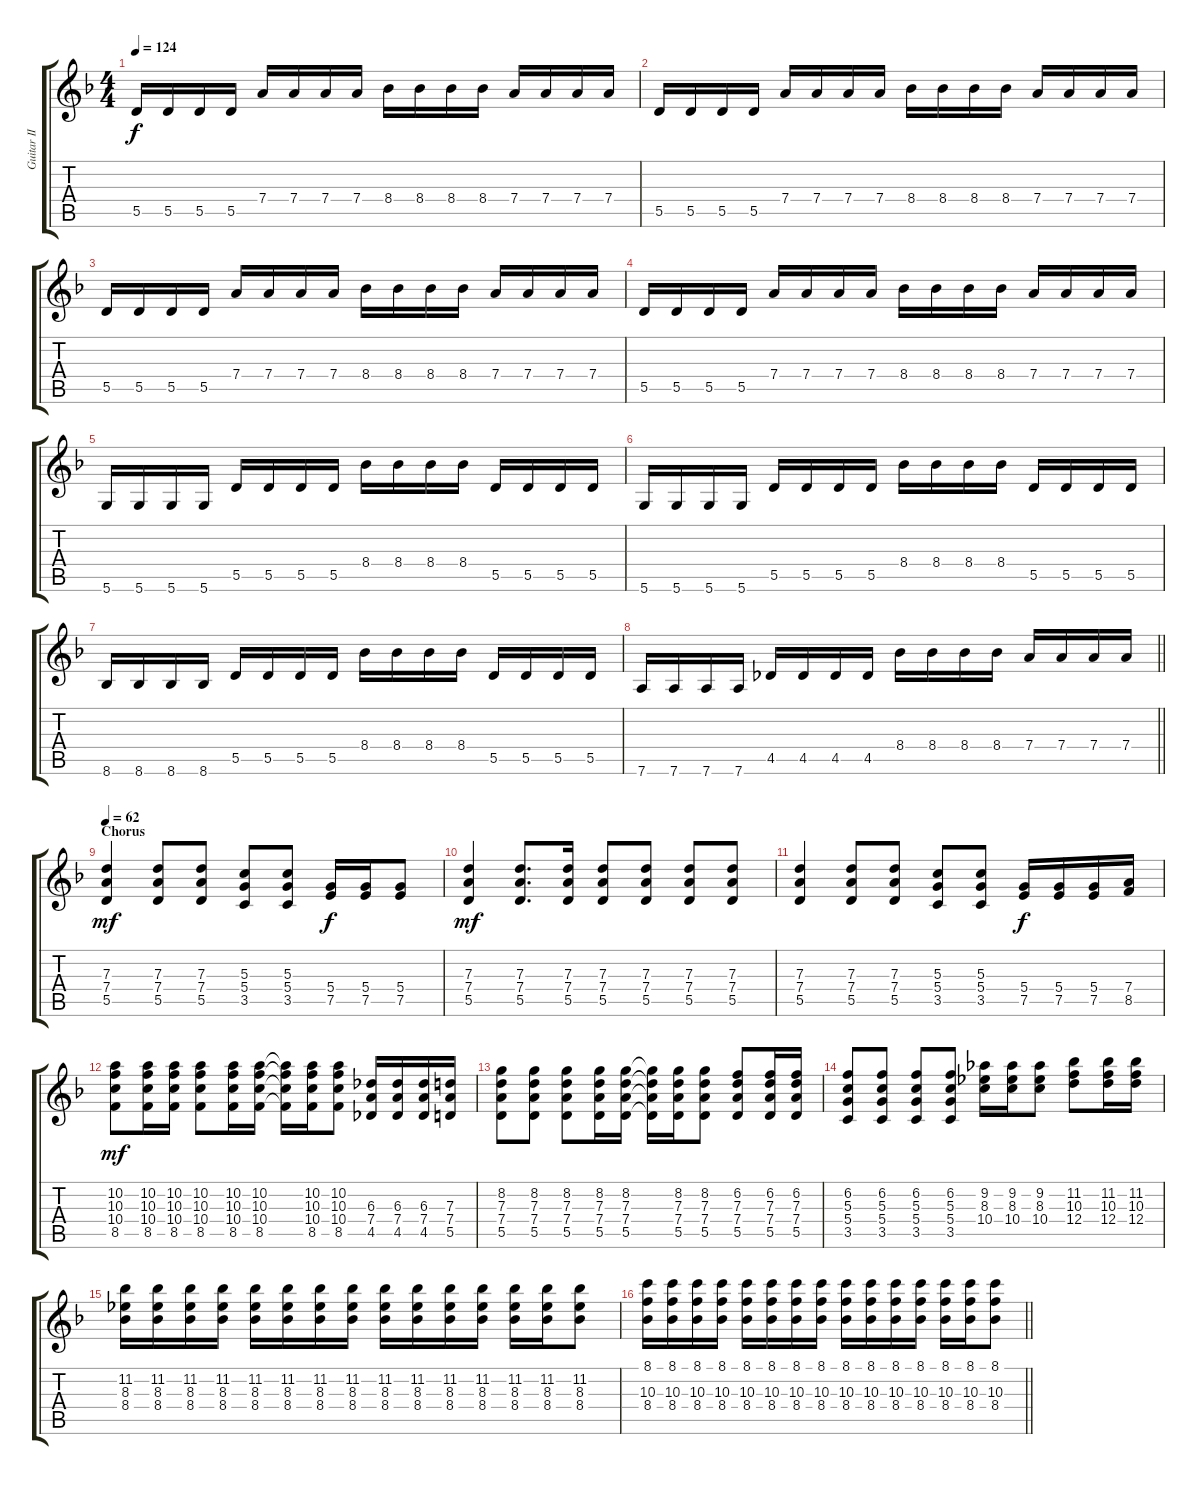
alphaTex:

\track ("Guitar II" "Guitar II") {instrument distortionguitar}
\staff {score tabs}
\tuning (E4 B3 G3 D3 A2 D2) {hide}
\ts (4 4)
\tempo 124
\clef g2
\ks dminor
5.5.16{dy f} 5.5.16 5.5.16 5.5.16 7.4.16 7.4.16 7.4.16 7.4.16 8.4.16 8.4.16 8.4.16 8.4.16 7.4.16 7.4.16 7.4.16 7.4.16 |
5.5.16 5.5.16 5.5.16 5.5.16 7.4.16 7.4.16 7.4.16 7.4.16 8.4.16 8.4.16 8.4.16 8.4.16 7.4.16 7.4.16 7.4.16 7.4.16 |
5.5.16 5.5.16 5.5.16 5.5.16 7.4.16 7.4.16 7.4.16 7.4.16 8.4.16 8.4.16 8.4.16 8.4.16 7.4.16 7.4.16 7.4.16 7.4.16 |
5.5.16 5.5.16 5.5.16 5.5.16 7.4.16 7.4.16 7.4.16 7.4.16 8.4.16 8.4.16 8.4.16 8.4.16 7.4.16 7.4.16 7.4.16 7.4.16 |
5.6.16 5.6.16 5.6.16 5.6.16 5.5.16 5.5.16 5.5.16 5.5.16 8.4.16 8.4.16 8.4.16 8.4.16 5.5.16 5.5.16 5.5.16 5.5.16 |
5.6.16 5.6.16 5.6.16 5.6.16 5.5.16 5.5.16 5.5.16 5.5.16 8.4.16 8.4.16 8.4.16 8.4.16 5.5.16 5.5.16 5.5.16 5.5.16 |
8.6.16 8.6.16 8.6.16 8.6.16 5.5.16 5.5.16 5.5.16 5.5.16 8.4.16 8.4.16 8.4.16 8.4.16 5.5.16 5.5.16 5.5.16 5.5.16 |
\barLineRight lightlight
7.6.16 7.6.16 7.6.16 7.6.16 4.5.16 4.5.16 4.5.16 4.5.16 8.4.16 8.4.16 8.4.16 8.4.16 7.4.16 7.4.16 7.4.16 7.4.16 |
\section ("" "Chorus")
\tempo 62
(7.3 7.4 5.5).4{dy mf volume 10 balance 13} (7.3 7.4 5.5).8 (7.3 7.4 5.5).8 (5.3 5.4 3.5).8 (5.3 5.4 3.5).8 (5.4 7.5).16{dy f} (5.4 7.5).16 (5.4 7.5).8 |
(7.3 7.4 5.5).4{dy mf} (7.3 7.4 5.5).8{d} (7.3 7.4 5.5).16 (7.3 7.4 5.5).8 (7.3 7.4 5.5).8 (7.3 7.4 5.5).8 (7.3 7.4 5.5).8 |
(7.3 7.4 5.5).4 (7.3 7.4 5.5).8 (7.3 7.4 5.5).8 (5.3 5.4 3.5).8 (5.3 5.4 3.5).8 (5.4 7.5).16{dy f} (5.4 7.5).16 (5.4 7.5).16 (7.4 8.5).16 |
(10.2 10.3 10.4 8.5).8{dy mf} (10.2 10.3 10.4 8.5).16 (10.2 10.3 10.4 8.5).16 (10.2 10.3 10.4 8.5).8 (10.2 10.3 10.4 8.5).16 (10.2 10.3 10.4 8.5).16 (10.2{t} 10.3{t} 10.4{t} 8.5{t}).16 (10.2 10.3 10.4 8.5).16 (10.2 10.3 10.4 8.5).8 (6.3 7.4 4.5).16 (6.3 7.4 4.5).16 (6.3 7.4 4.5).16 (7.3 7.4 5.5).16 |
(8.2 7.3 7.4 5.5).8 (8.2 7.3 7.4 5.5).8 (8.2 7.3 7.4 5.5).8 (8.2 7.3 7.4 5.5).16 (8.2 7.3 7.4 5.5).16 (8.2{t} 7.3{t} 7.4{t} 5.5{t}).16 (8.2 7.3 7.4 5.5).16 (8.2 7.3 7.4 5.5).8 (6.2 7.3 7.4 5.5).8 (6.2 7.3 7.4 5.5).16 (6.2 7.3 7.4 5.5).16 |
(6.2 5.3 5.4 3.5).8 (6.2 5.3 5.4 3.5).8 (6.2 5.3 5.4 3.5).8 (6.2 5.3 5.4 3.5).8 (9.2 8.3 10.4).16 (9.2 8.3 10.4).16 (9.2 8.3 10.4).8 (11.2 10.3 12.4).8 (11.2 10.3 12.4).16 (11.2 10.3 12.4).16 |
(11.2 8.3 8.4).16 (11.2 8.3 8.4).16 (11.2 8.3 8.4).16 (11.2 8.3 8.4).16 (11.2 8.3 8.4).16 (11.2 8.3 8.4).16 (11.2 8.3 8.4).16 (11.2 8.3 8.4).16 (11.2 8.3 8.4).16 (11.2 8.3 8.4).16 (11.2 8.3 8.4).16 (11.2 8.3 8.4).16 (11.2 8.3 8.4).16 (11.2 8.3 8.4).16 (11.2 8.3 8.4).8 |
\barLineRight lightlight
(8.1 10.3 8.4).16 (8.1 10.3 8.4).16 (8.1 10.3 8.4).16 (8.1 10.3 8.4).16 (8.1 10.3 8.4).16 (8.1 10.3 8.4).16 (8.1 10.3 8.4).16 (8.1 10.3 8.4).16 (8.1 10.3 8.4).16 (8.1 10.3 8.4).16 (8.1 10.3 8.4).16 (8.1 10.3 8.4).16 (8.1 10.3 8.4).16 (8.1 10.3 8.4).16 (8.1 10.3 8.4).8
